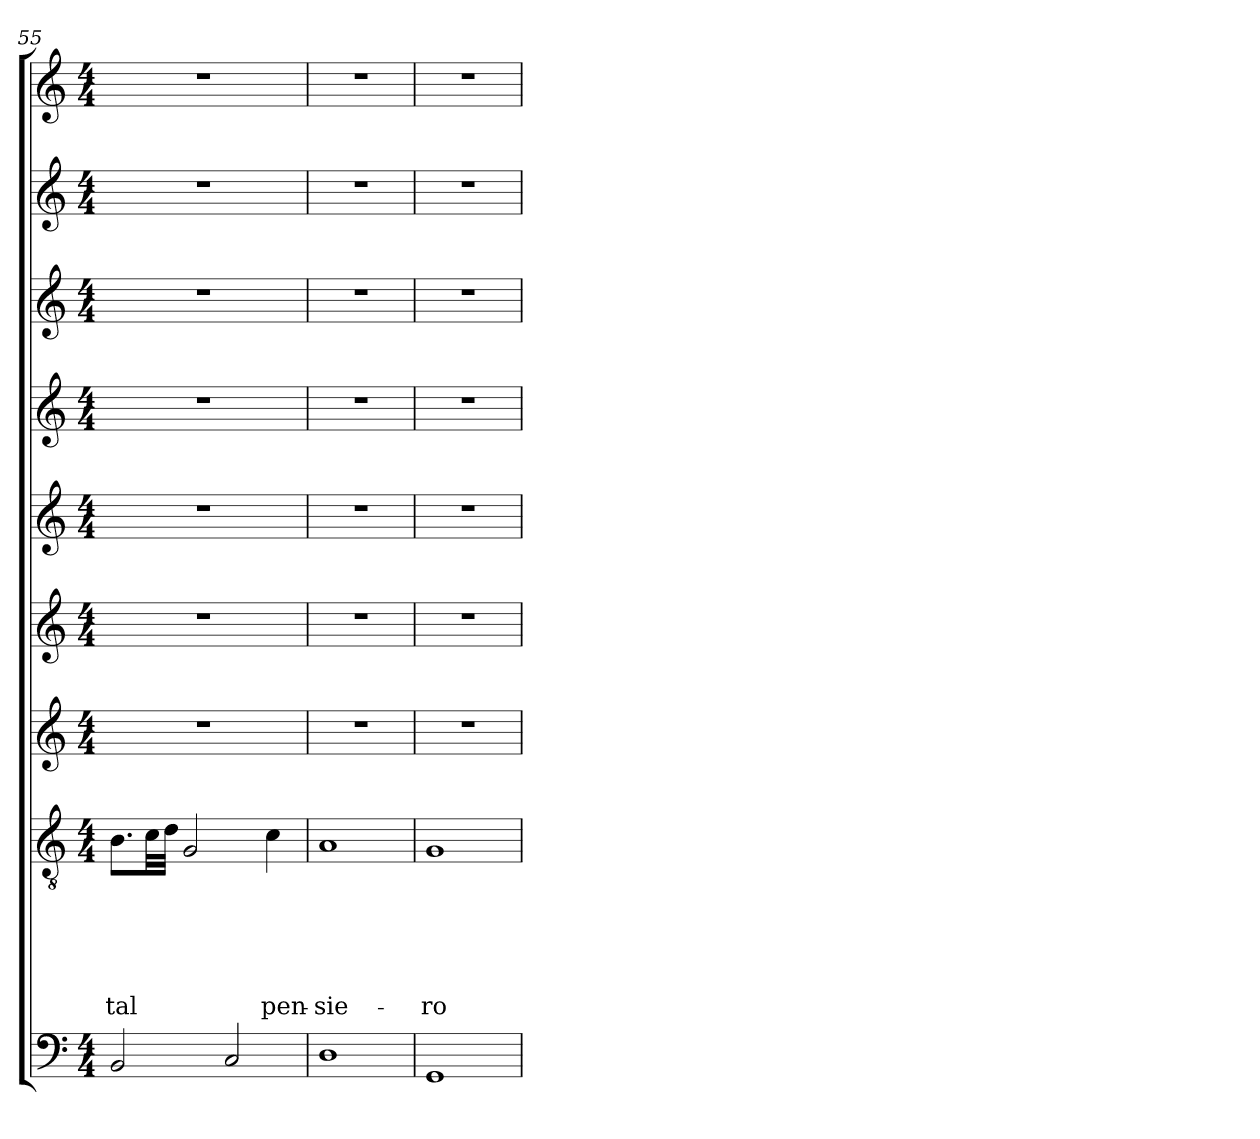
**kern	**kern	**text	**text	**text	**text	**text	**text	**kern	**kern	**kern	**kern	**kern	**kern	**kern
*part9	*part8	*part8	*part8	*part8	*part8	*part8	*part8	*part7	*part6	*part5	*part4	*part3	*part2	*part1
*staff9	*staff8	*staff8	*staff8	*staff8	*staff8	*staff8	*staff8	*staff7	*staff6	*staff5	*staff4	*staff3	*staff2	*staff1
*clefF4	*clefGv2	*	*	*	*	*	*	*clefG2	*clefG2	*clefG2	*clefG2	*clefG2	*clefG2	*clefG2
*k[]	*k[]	*	*	*	*	*	*	*k[]	*k[]	*k[]	*k[]	*k[]	*k[]	*k[]
*C:	*C:	*	*	*	*	*	*	*C:	*C:	*C:	*C:	*C:	*C:	*C:
*M4/4	*M4/4	*	*	*	*	*	*	*M4/4	*M4/4	*M4/4	*M4/4	*M4/4	*M4/4	*M4/4
=55	=55	=55	=55	=55	=55	=55	=55	=55	=55	=55	=55	=55	=55	=55
!	!	!	!	!	!	!	!LO:LY:b	!	!	!	!	!	!	!
2BB/	8.B\L	.	.	.	.	.	-tal	1r	1r	1r	1r	1r	1r	1r
.	32c\LL	.	.	.	.	.	.	.	.	.	.	.	.	.
.	32d\JJJ	.	.	.	.	.	.	.	.	.	.	.	.	.
.	2G/	.	.	.	.	.	.	.	.	.	.	.	.	.
2C/	.	.	.	.	.	.	.	.	.	.	.	.	.	.
!	!	!	!	!	!	!	!LO:LY:b	!	!	!	!	!	!	!
.	4c\	.	.	.	.	.	pen-	.	.	.	.	.	.	.
=56	=56	=56	=56	=56	=56	=56	=56	=56	=56	=56	=56	=56	=56	=56
!	!	!	!	!	!	!	!LO:LY:b	!	!	!	!	!	!	!
1D	1A	.	.	.	.	.	-sie-	1r	1r	1r	1r	1r	1r	1r
=57	=57	=57	=57	=57	=57	=57	=57	=57	=57	=57	=57	=57	=57	=57
!	!	!	!	!	!	!	!LO:LY:b	!	!	!	!	!	!	!
1GG	1G	.	.	.	.	.	-ro	1r	1r	1r	1r	1r	1r	1r
=	=	=	=	=	=	=	=	=	=	=	=	=	=	=
*-	*-	*-	*-	*-	*-	*-	*-	*-	*-	*-	*-	*-	*-	*-
